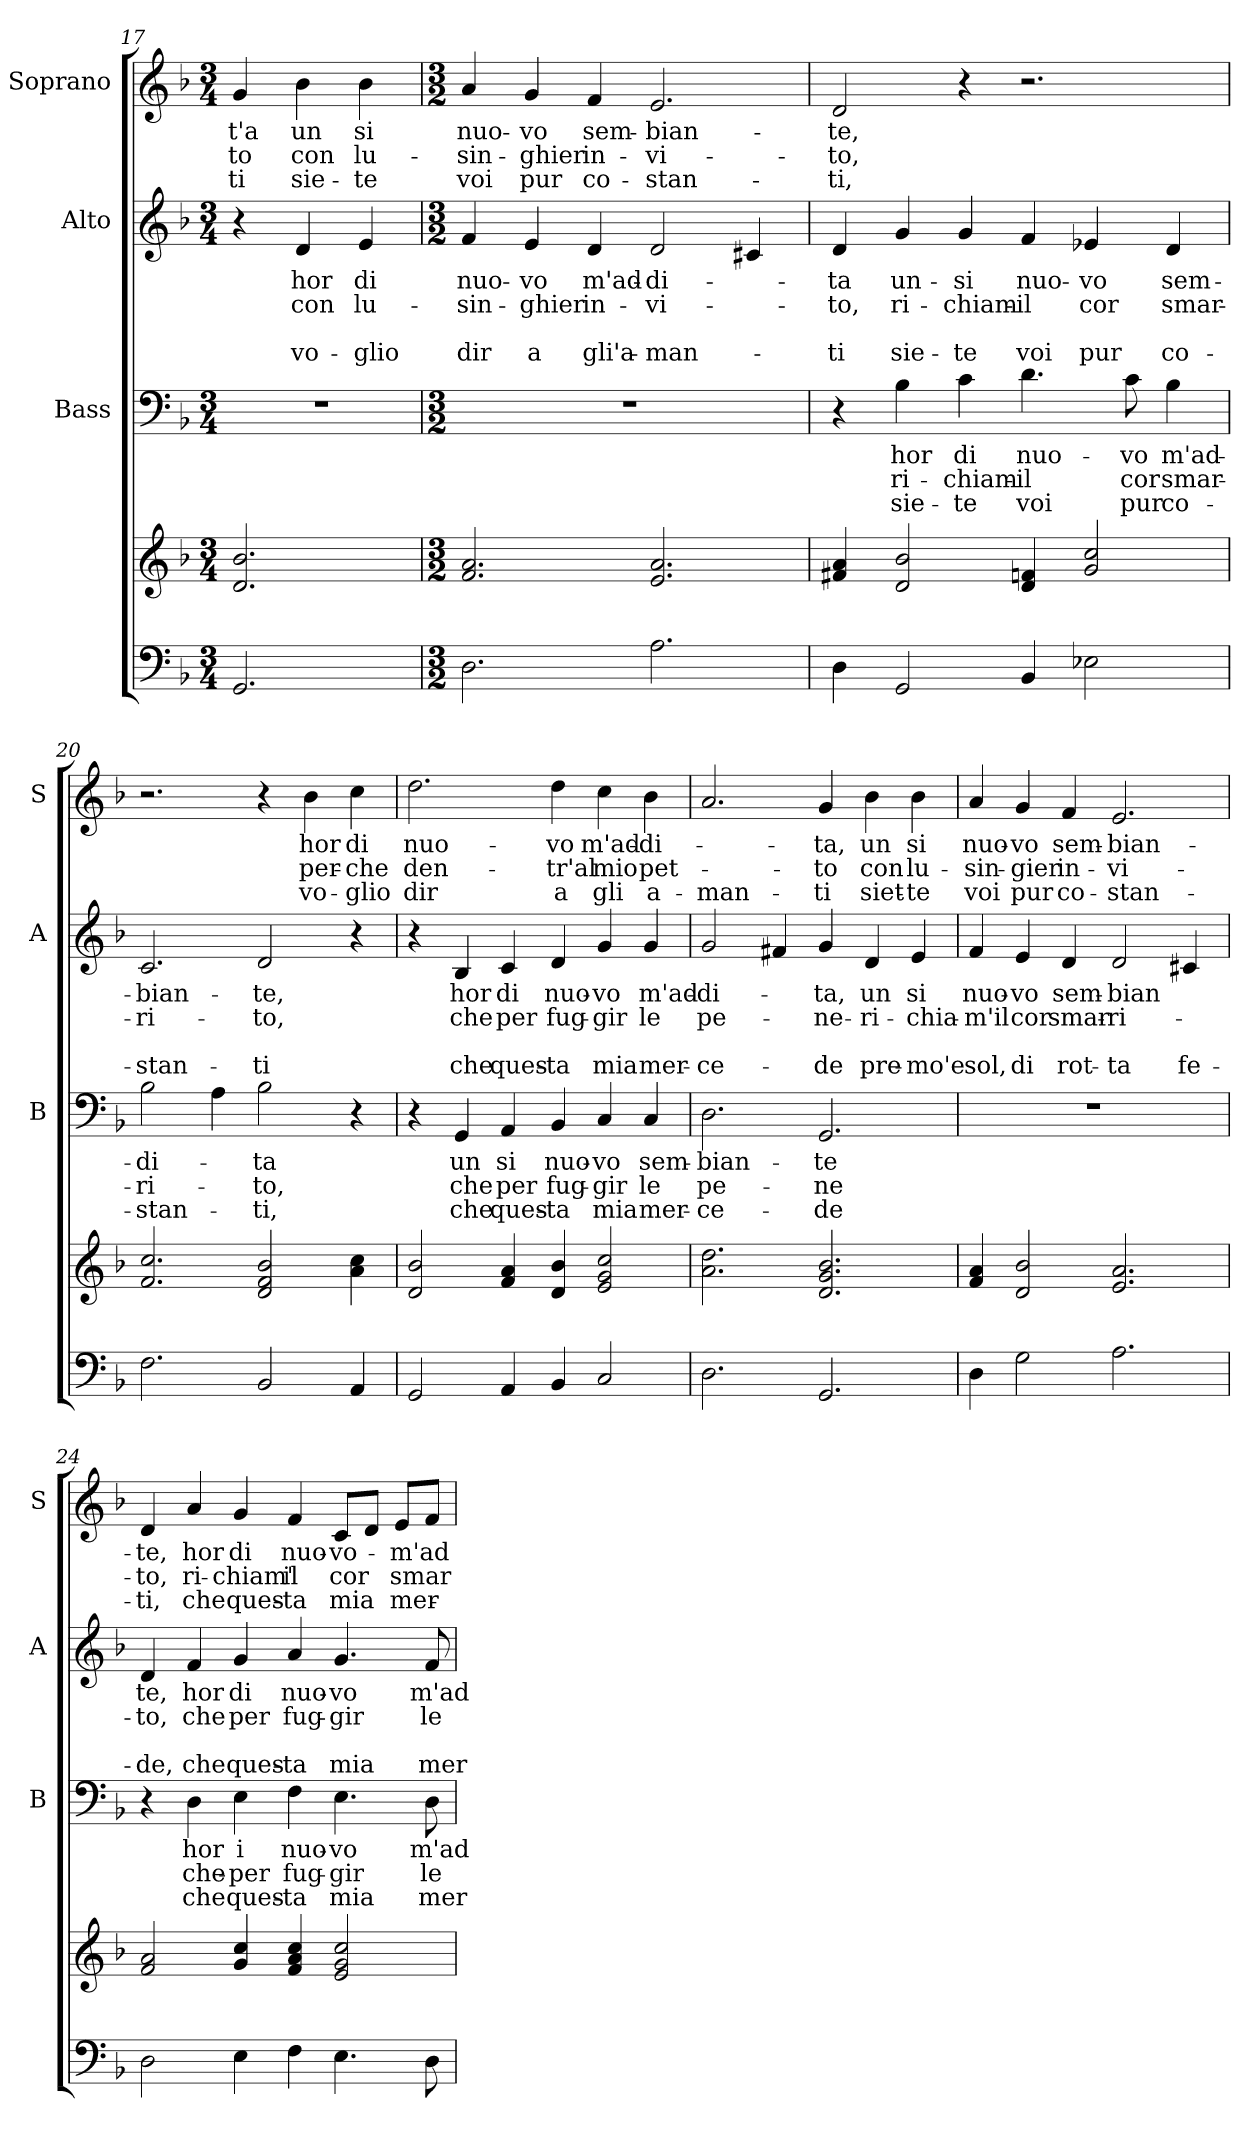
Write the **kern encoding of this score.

**kern	**kern	**kern	**text	**text	**text	**kern	**text	**text	**text	**text	**kern	**text	**text	**text
*part4	*part4	*part3	*part3	*part3	*part3	*part2	*part2	*part2	*part2	*part2	*part1	*part1	*part1	*part1
*staff5	*staff4	*staff3	*staff3	*staff3	*staff3	*staff2	*staff2	*staff2	*staff2	*staff2	*staff1	*staff1	*staff1	*staff1
*	*	*I"Bass	*	*	*	*I"Alto	*	*	*	*	*I"Soprano	*	*	*
*	*	*I'B	*	*	*	*I'A	*	*	*	*	*I'S	*	*	*
!!LO:LB:g=z
*clefF4	*clefG2	*clefF4	*	*	*	*clefG2	*	*	*	*	*clefG2	*	*	*
*k[b-]	*k[b-]	*k[b-]	*	*	*	*k[b-]	*	*	*	*	*k[b-]	*	*	*
*F:	*F:	*F:	*	*	*	*F:	*	*	*	*	*F:	*	*	*
*M3/4	*M3/4	*M3/4	*	*	*	*M3/4	*	*	*	*	*M3/4	*	*	*
=17	=17	=17	=17	=17	=17	=17	=17	=17	=17	=17	=17	=17	=17	=17
2.GG/	2.d/ 2.b-/	2.r	.	.	.	4r	.	.	.	.	4g/	-t'a	-to	-ti
.	.	.	.	.	.	4d/	hor	con	.	vo-	4b-\	un	con	sie-
.	.	.	.	.	.	4e/	di	lu-	.	-glio	4b-\	si	lu-	-te
=18	=18	=18	=18	=18	=18	=18	=18	=18	=18	=18	=18	=18	=18	=18
*M3/2	*M3/2	*M3/2	*	*	*	*M3/2	*	*	*	*	*M3/2	*	*	*
2.D\	2.f/ 2.a/	1.r	.	.	.	4f/	nuo-	-sin-	.	dir	4a/	nuo-	-sin-	voi
.	.	.	.	.	.	4e/	-vo	-ghier	.	a	4g/	-vo	-ghier	pur
.	.	.	.	.	.	4d/	m'ad-	in-	.	gli'a-	4f/	sem-	in-	co-
2.A\	2.e/ 2.a/	.	.	.	.	2d/	-di-	-vi-	.	-man-	2.e/	-bian-	-vi-	-stan-
.	.	.	.	.	.	4c#X/	.	.	.	.	.	.	.	.
=19	=19	=19	=19	=19	=19	=19	=19	=19	=19	=19	=19	=19	=19	=19
4D\	4f#X/ 4a/	4r	.	.	.	4d/	-ta	-to,	.	-ti	2d/	-te,	-to,	-ti,
2GG/	2d/ 2b-/	4B-\	hor	ri-	sie-	4g/	un-	ri-	.	sie-	.	.	.	.
.	.	4c\	di	-chiam-	-te	4g/	-si	-chiam-	.	-te	4r	.	.	.
4BB-/	4d/ 4fn/	4.d\	nuo-	-il	voi	4f/	nuo-	-il	.	voi	2.r	.	.	.
2E-X\	2g/ 2cc/	.	.	.	.	4e-X/	-vo	cor	.	pur	.	.	.	.
.	.	8c\	-vo	cor	pur	.	.	.	.	.	.	.	.	.
.	.	4B-\	m'ad-	smar-	co-	4d/	sem-	smar-	.	co-	.	.	.	.
=20	=20	=20	=20	=20	=20	=20	=20	=20	=20	=20	=20	=20	=20	=20
2.F\	2.f/ 2.cc/	2B-\	-di-	-ri-	-stan-	2.c/	-bian-	-ri-	.	-stan-	2.r	.	.	.
.	.	4A\	.	.	.	.	.	.	.	.	.	.	.	.
2BB-/	2d/ 2f/ 2b-/	2B-\	-ta	-to,	-ti,	2d/	-te,	-to,	.	-ti	4r	.	.	.
.	.	.	.	.	.	.	.	.	.	.	4b-\	hor	per-	vo-
4AA/	4a\ 4cc\	4r	.	.	.	4r	.	.	.	.	4cc\	di	-che	-glio
=21	=21	=21	=21	=21	=21	=21	=21	=21	=21	=21	=21	=21	=21	=21
2GG/	2d/ 2b-/	4r	.	.	.	4r	.	.	.	.	2.dd\	nuo-	den-	dir
.	.	4GG/	un	che	che	4B-/	hor	che	.	che	.	.	.	.
4AA/	4f/ 4a/	4AA/	si	per	ques-	4c/	di	per	.	ques-	.	.	.	.
4BB-/	4d/ 4b-/	4BB-/	nuo-	fug-	-ta	4d/	nuo-	fug-	.	-ta	4dd\	-vo	-tr'al	a
2C/	2e/ 2g/ 2cc/	4C/	-vo	-gir	mia	4g/	-vo	-gir	.	mia	4cc\	m'ad-	mio	gli
.	.	4C/	sem-	le	mer-	4g/	m'ad-	le	.	mer-	4b-\	-di-	pet-	a-
!!LO:PB:g=z
=22	=22	=22	=22	=22	=22	=22	=22	=22	=22	=22	=22	=22	=22	=22
2.D\	2.a\ 2.dd\	2.D\	-bian-	pe-	-ce-	2g/	-di-	pe-	.	-ce-	2.a/	.	.	-man-
.	.	.	.	.	.	4f#X/	.	.	.	.	.	.	.	.
2.GG/	2.d/ 2.g/ 2.b-/	2.GG/	-te	-ne	-de	4g/	-ta,	-ne-	.	-de	4g/	-ta,	-to	-ti
.	.	.	.	.	.	4d/	un	-ri-	.	pre-	4b-\	un	con	siet-
.	.	.	.	.	.	4e/	si	-chia-	.	-mo'e	4b-\	si	lu-	-te
=23	=23	=23	=23	=23	=23	=23	=23	=23	=23	=23	=23	=23	=23	=23
4D\	4f/ 4a/	1.r	.	.	.	4f/	nuo-	-m'il	.	sol,	4a/	nuo-	-sin-	voi
2G\	2d/ 2b-/	.	.	.	.	4e/	-vo	cor	.	di	4g/	-vo	-gier	pur
.	.	.	.	.	.	4d/	sem-	smar-	.	rot-	4f/	sem-	in-	co-
2.A\	2.e/ 2.a/	.	.	.	.	2d/	-bian	-ri-	.	-ta	2.e/	-bian-	-vi-	-stan-
.	.	.	.	.	.	4c#X/	.	.	.	fe-	.	.	.	.
=24	=24	=24	=24	=24	=24	=24	=24	=24	=24	=24	=24	=24	=24	=24
2D\	2f/ 2a/	4r	.	.	.	4d/	te,	-to,	.	-de,	4d/	-te,	-to,	-ti,
.	.	4D\	hor	che-	che	4f/	hor	che	.	che	4a/	hor	ri-	che
4E\	4g/ 4cc/	4E\	i	-per	ques-	4g/	di	per	.	ques-	4g/	di	-chiam'	ques-
4F\	4f/ 4a/ 4cc/	4F\	nuo-	fug-	-ta	4a/	nuo-	fug-	.	-ta	4f/	nuo-	il	-ta
4.E\	2e/ 2g/ 2cc/	4.E\	-vo	-gir	mia	4.g/	-vo	-gir	.	mia	8c/L	-vo-	cor	mia
.	.	.	.	.	.	.	.	.	.	.	8d/J	.	.	.
.	.	.	.	.	.	.	.	.	.	.	8e/L	-m'ad-	smar-	mer-
8D\	.	8D\	m'ad-	le	mer-	8f/	m'ad-	le	.	mer-	8f/J	.	.	.
=	=	=	=	=	=	=	=	=	=	=	=	=	=	=
*-	*-	*-	*-	*-	*-	*-	*-	*-	*-	*-	*-	*-	*-	*-
